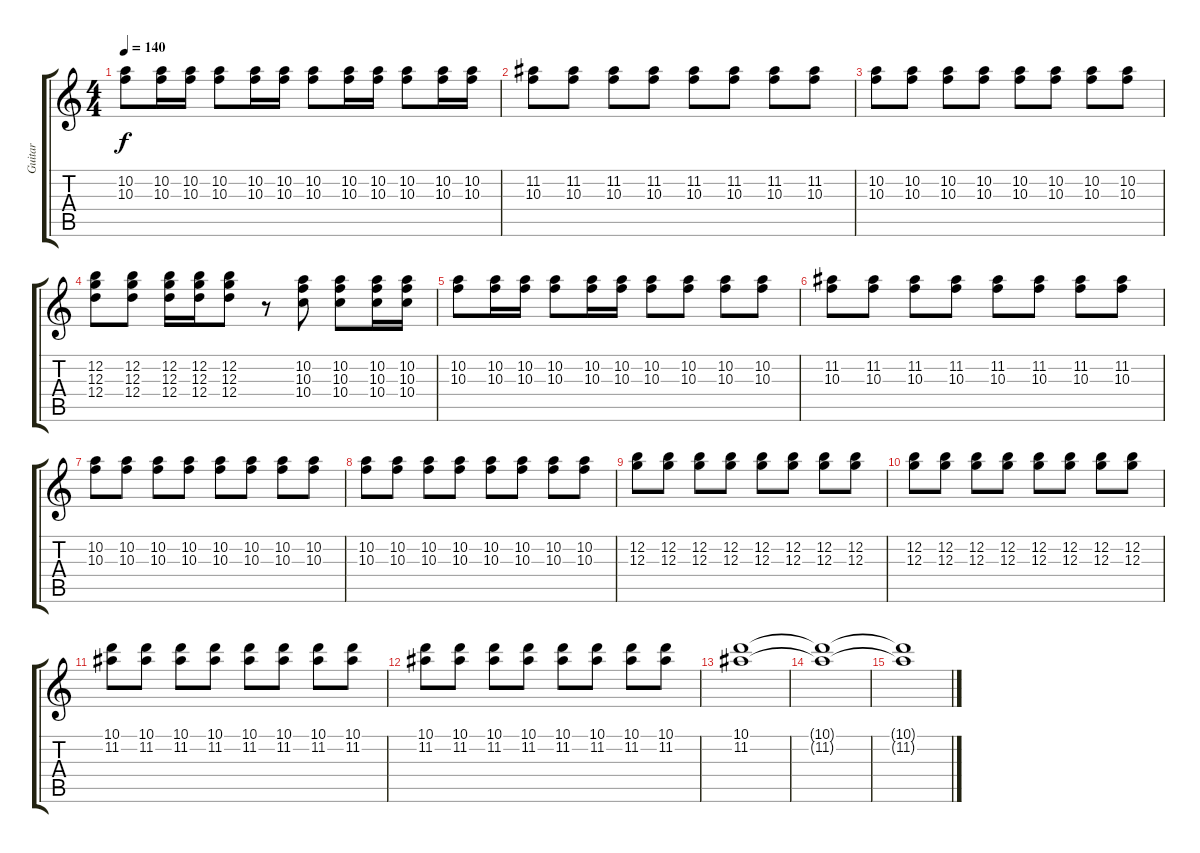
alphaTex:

\track ("Guitar " "Guitar ") {instrument distortionguitar}
\staff {score tabs}
\tuning (E4 B3 G3 D3 A2 E2) {hide}
\ts (4 4)
\tempo 140
\clef g2
\ks c
(10.2 10.3).8{dy f} (10.2 10.3).16 (10.2 10.3).16 (10.2 10.3).8 (10.2 10.3).16 (10.2 10.3).16 (10.2 10.3).8 (10.2 10.3).16 (10.2 10.3).16 (10.2 10.3).8 (10.2 10.3).16 (10.2 10.3).16 |
(11.2 10.3).8 (11.2 10.3).8 (11.2 10.3).8 (11.2 10.3).8 (11.2 10.3).8 (11.2 10.3).8 (11.2 10.3).8 (11.2 10.3).8 |
(10.2 10.3).8 (10.2 10.3).8 (10.2 10.3).8 (10.2 10.3).8 (10.2 10.3).8 (10.2 10.3).8 (10.2 10.3).8 (10.2 10.3).8 |
(12.2 12.3 12.4).8 (12.2 12.3 12.4).8 (12.2 12.3 12.4).16 (12.2 12.3 12.4).16 (12.2 12.3 12.4).8 r.8 (10.2 10.3 10.4).8 (10.2 10.3 10.4).8 (10.2 10.3 10.4).16 (10.2 10.3 10.4).16 |
(10.2 10.3).8 (10.2 10.3).16 (10.2 10.3).16 (10.2 10.3).8 (10.2 10.3).16 (10.2 10.3).16 (10.2 10.3).8 (10.2 10.3).8 (10.2 10.3).8 (10.2 10.3).8 |
(11.2 10.3).8 (11.2 10.3).8 (11.2 10.3).8 (11.2 10.3).8 (11.2 10.3).8 (11.2 10.3).8 (11.2 10.3).8 (11.2 10.3).8 |
(10.2 10.3).8 (10.2 10.3).8 (10.2 10.3).8 (10.2 10.3).8 (10.2 10.3).8 (10.2 10.3).8 (10.2 10.3).8 (10.2 10.3).8 |
(10.2 10.3).8 (10.2 10.3).8 (10.2 10.3).8 (10.2 10.3).8 (10.2 10.3).8 (10.2 10.3).8 (10.2 10.3).8 (10.2 10.3).8 |
(12.2 12.3).8 (12.2 12.3).8 (12.2 12.3).8 (12.2 12.3).8 (12.2 12.3).8 (12.2 12.3).8 (12.2 12.3).8 (12.2 12.3).8 |
(12.2 12.3).8 (12.2 12.3).8 (12.2 12.3).8 (12.2 12.3).8 (12.2 12.3).8 (12.2 12.3).8 (12.2 12.3).8 (12.2 12.3).8 |
(10.1 11.2).8 (10.1 11.2).8 (10.1 11.2).8 (10.1 11.2).8 (10.1 11.2).8 (10.1 11.2).8 (10.1 11.2).8 (10.1 11.2).8 |
(10.1 11.2).8 (10.1 11.2).8 (10.1 11.2).8 (10.1 11.2).8 (10.1 11.2).8 (10.1 11.2).8 (10.1 11.2).8 (10.1 11.2).8 |
(10.1 11.2).1{volume 6} |
(10.1{t} 11.2{t}).1 |
(10.1{t} 11.2{t}).1
